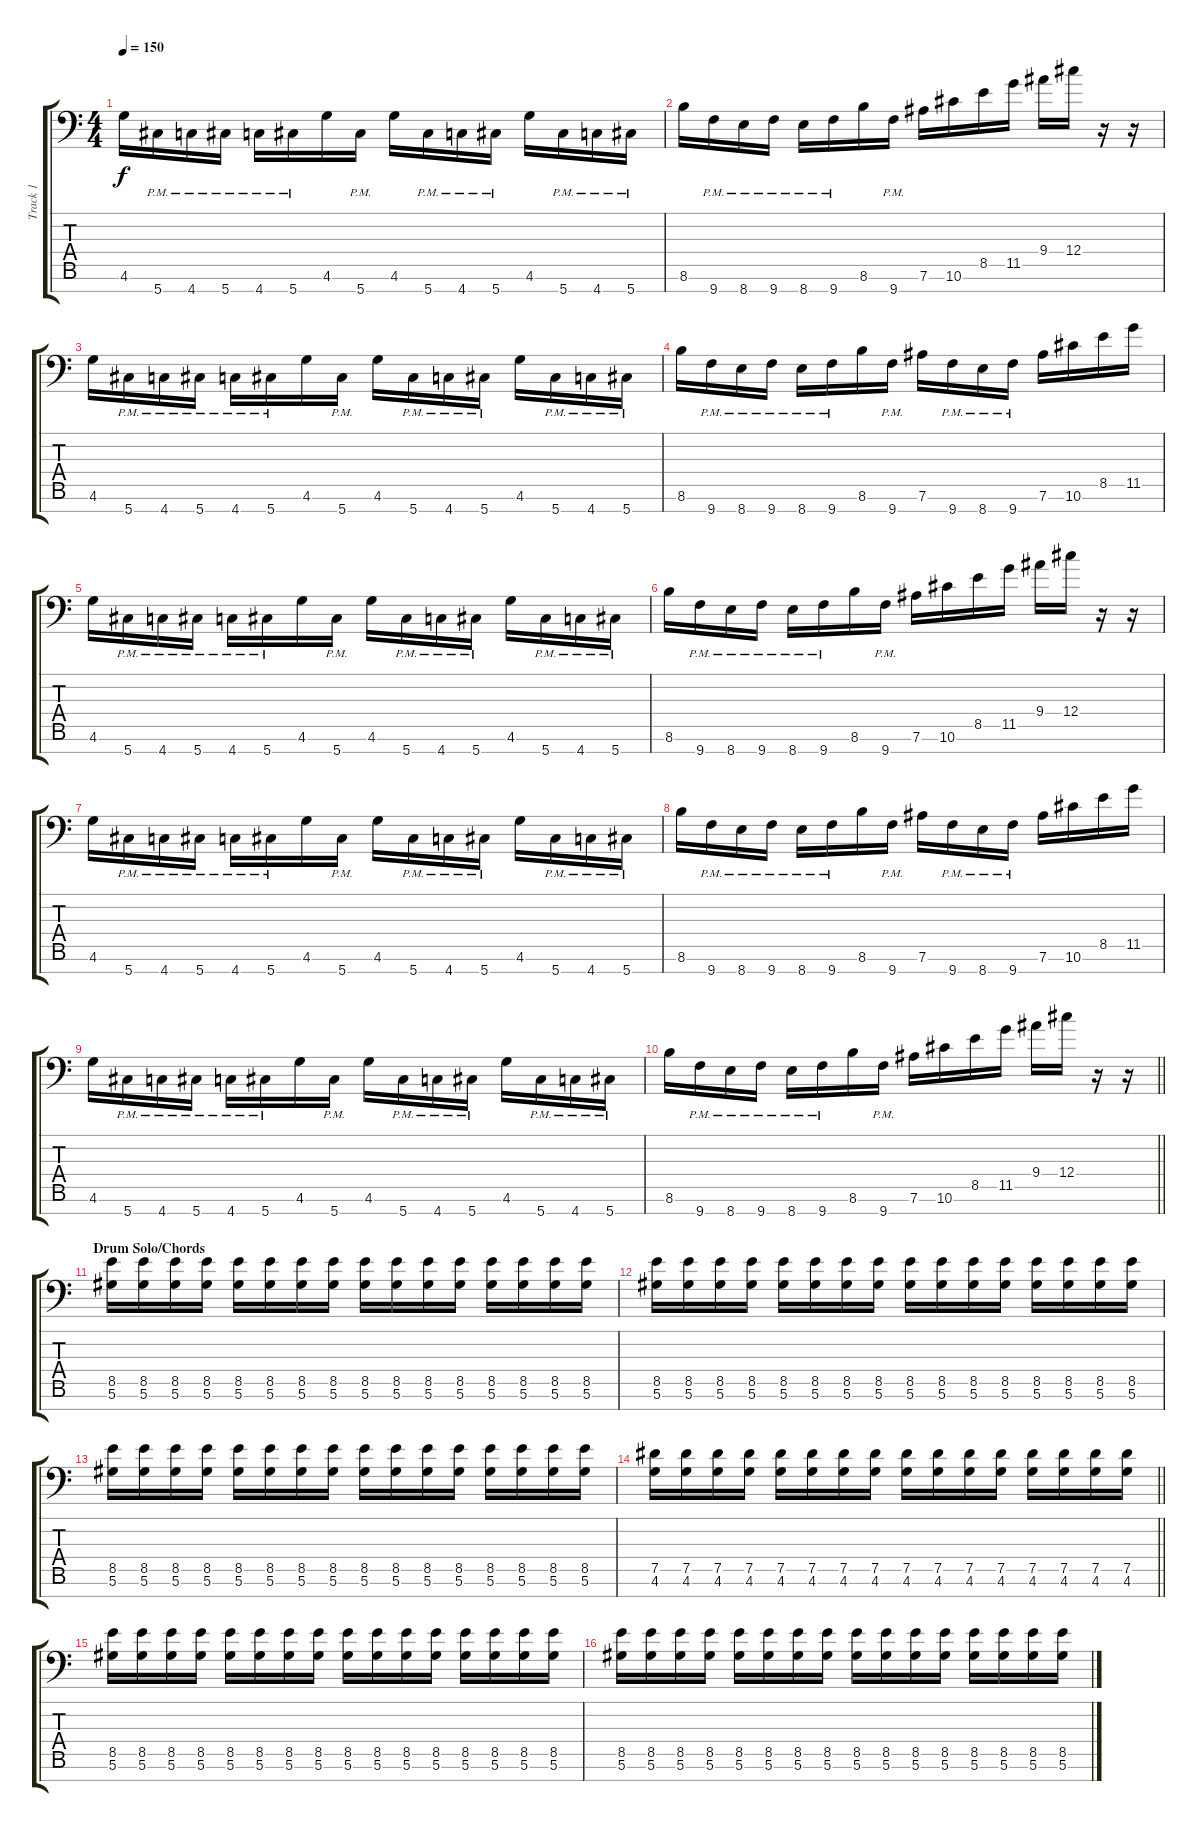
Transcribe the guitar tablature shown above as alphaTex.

\track ("Track 1" "Track 1") {instrument distortionguitar}
\staff {score tabs}
\tuning (Eb4 Bb3 Gb3 Db3 Ab2 Eb2 Ab1) {hide}
\ts (4 4)
\tempo 150
\clef f4
\ks c
4.6.16{dy f} 5.7{pm}.16 4.7{pm}.16 5.7{pm}.16 4.7{pm}.16 5.7{pm}.16 4.6.16 5.7{pm}.16 4.6.16 5.7{pm}.16 4.7{pm}.16 5.7{pm}.16 4.6.16 5.7{pm}.16 4.7{pm}.16 5.7{pm}.16 |
8.6.16 9.7{pm}.16 8.7{pm}.16 9.7{pm}.16 8.7{pm}.16 9.7{pm}.16 8.6.16 9.7{pm}.16 7.6.16 10.6.16 8.5.16 11.5.16 9.4.16 12.4.16 r.16 r.16 |
4.6.16 5.7{pm}.16 4.7{pm}.16 5.7{pm}.16 4.7{pm}.16 5.7{pm}.16 4.6.16 5.7{pm}.16 4.6.16 5.7{pm}.16 4.7{pm}.16 5.7{pm}.16 4.6.16 5.7{pm}.16 4.7{pm}.16 5.7{pm}.16 |
8.6.16 9.7{pm}.16 8.7{pm}.16 9.7{pm}.16 8.7{pm}.16 9.7{pm}.16 8.6.16 9.7{pm}.16 7.6.16 9.7{pm}.16 8.7{pm}.16 9.7{pm}.16 7.6.16 10.6.16 8.5.16 11.5.16 |
4.6.16 5.7{pm}.16 4.7{pm}.16 5.7{pm}.16 4.7{pm}.16 5.7{pm}.16 4.6.16 5.7{pm}.16 4.6.16 5.7{pm}.16 4.7{pm}.16 5.7{pm}.16 4.6.16 5.7{pm}.16 4.7{pm}.16 5.7{pm}.16 |
8.6.16 9.7{pm}.16 8.7{pm}.16 9.7{pm}.16 8.7{pm}.16 9.7{pm}.16 8.6.16 9.7{pm}.16 7.6.16 10.6.16 8.5.16 11.5.16 9.4.16 12.4.16 r.16 r.16 |
4.6.16 5.7{pm}.16 4.7{pm}.16 5.7{pm}.16 4.7{pm}.16 5.7{pm}.16 4.6.16 5.7{pm}.16 4.6.16 5.7{pm}.16 4.7{pm}.16 5.7{pm}.16 4.6.16 5.7{pm}.16 4.7{pm}.16 5.7{pm}.16 |
8.6.16 9.7{pm}.16 8.7{pm}.16 9.7{pm}.16 8.7{pm}.16 9.7{pm}.16 8.6.16 9.7{pm}.16 7.6.16 9.7{pm}.16 8.7{pm}.16 9.7{pm}.16 7.6.16 10.6.16 8.5.16 11.5.16 |
4.6.16 5.7{pm}.16 4.7{pm}.16 5.7{pm}.16 4.7{pm}.16 5.7{pm}.16 4.6.16 5.7{pm}.16 4.6.16 5.7{pm}.16 4.7{pm}.16 5.7{pm}.16 4.6.16 5.7{pm}.16 4.7{pm}.16 5.7{pm}.16 |
\barLineRight lightlight
8.6.16 9.7{pm}.16 8.7{pm}.16 9.7{pm}.16 8.7{pm}.16 9.7{pm}.16 8.6.16 9.7{pm}.16 7.6.16 10.6.16 8.5.16 11.5.16 9.4.16 12.4.16 r.16 r.16 |
\section ("" "Drum Solo/Chords")
(8.5 5.6).16 (8.5 5.6).16 (8.5 5.6).16 (8.5 5.6).16 (8.5 5.6).16 (8.5 5.6).16 (8.5 5.6).16 (8.5 5.6).16 (8.5 5.6).16 (8.5 5.6).16 (8.5 5.6).16 (8.5 5.6).16 (8.5 5.6).16 (8.5 5.6).16 (8.5 5.6).16 (8.5 5.6).16 |
(8.5 5.6).16 (8.5 5.6).16 (8.5 5.6).16 (8.5 5.6).16 (8.5 5.6).16 (8.5 5.6).16 (8.5 5.6).16 (8.5 5.6).16 (8.5 5.6).16 (8.5 5.6).16 (8.5 5.6).16 (8.5 5.6).16 (8.5 5.6).16 (8.5 5.6).16 (8.5 5.6).16 (8.5 5.6).16 |
(8.5 5.6).16 (8.5 5.6).16 (8.5 5.6).16 (8.5 5.6).16 (8.5 5.6).16 (8.5 5.6).16 (8.5 5.6).16 (8.5 5.6).16 (8.5 5.6).16 (8.5 5.6).16 (8.5 5.6).16 (8.5 5.6).16 (8.5 5.6).16 (8.5 5.6).16 (8.5 5.6).16 (8.5 5.6).16 |
\barLineRight lightlight
(7.5 4.6).16 (7.5 4.6).16 (7.5 4.6).16 (7.5 4.6).16 (7.5 4.6).16 (7.5 4.6).16 (7.5 4.6).16 (7.5 4.6).16 (7.5 4.6).16 (7.5 4.6).16 (7.5 4.6).16 (7.5 4.6).16 (7.5 4.6).16 (7.5 4.6).16 (7.5 4.6).16 (7.5 4.6).16 |
(8.5 5.6).16 (8.5 5.6).16 (8.5 5.6).16 (8.5 5.6).16 (8.5 5.6).16 (8.5 5.6).16 (8.5 5.6).16 (8.5 5.6).16 (8.5 5.6).16 (8.5 5.6).16 (8.5 5.6).16 (8.5 5.6).16 (8.5 5.6).16 (8.5 5.6).16 (8.5 5.6).16 (8.5 5.6).16 |
(8.5 5.6).16 (8.5 5.6).16 (8.5 5.6).16 (8.5 5.6).16 (8.5 5.6).16 (8.5 5.6).16 (8.5 5.6).16 (8.5 5.6).16 (8.5 5.6).16 (8.5 5.6).16 (8.5 5.6).16 (8.5 5.6).16 (8.5 5.6).16 (8.5 5.6).16 (8.5 5.6).16 (8.5 5.6).16
